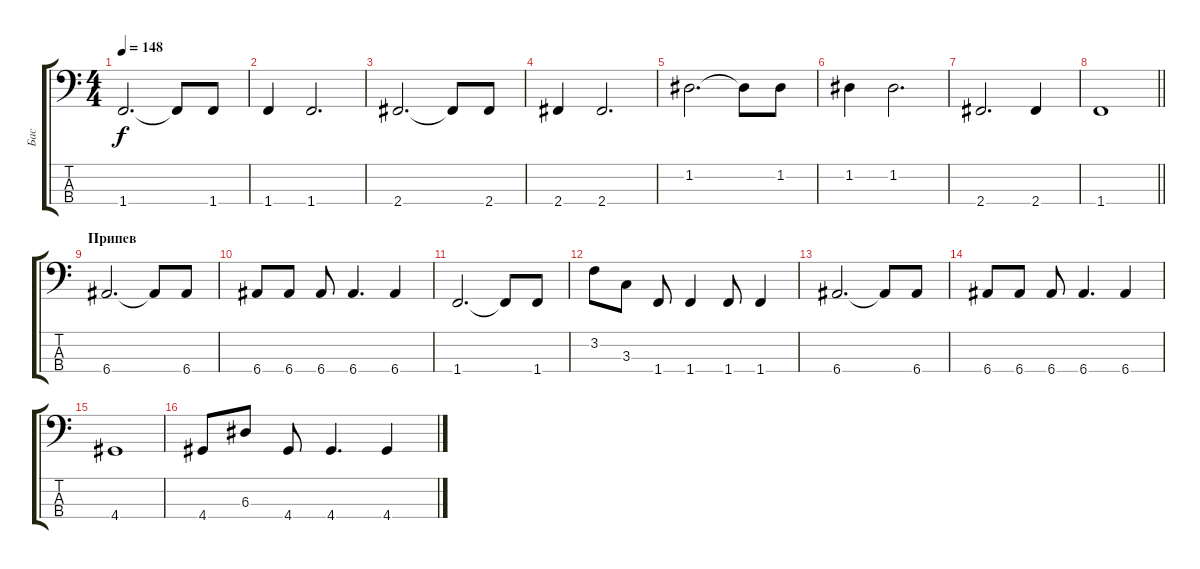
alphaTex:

\track ("Бас" "Бас") {instrument electricbassfinger}
\staff {score tabs}
\tuning (G2 D2 A1 E1) {hide}
\ts (4 4)
\tempo 148
\clef f4
\ks c
1.4.2{d dy f} 1.4{t}.8 1.4.8 |
1.4.4 1.4.2{d} |
2.4.2{d} 2.4{t}.8 2.4.8 |
2.4.4 2.4.2{d} |
1.2.2{d} 1.2{t}.8 1.2.8 |
1.2.4 1.2.2{d} |
2.4.2{d} 2.4.4 |
\barLineRight lightlight
1.4.1 |
\section ("" "Припев")
6.4.2{d} 6.4{t}.8 6.4.8 |
6.4.8 6.4.8 6.4.8 6.4.4{d} 6.4.4 |
1.4.2{d} 1.4{t}.8 1.4.8 |
3.2.8 3.3.8 1.4.8 1.4.4 1.4.8 1.4.4 |
6.4.2{d} 6.4{t}.8 6.4.8 |
6.4.8 6.4.8 6.4.8 6.4.4{d} 6.4.4 |
4.4.1 |
4.4.8 6.3.8 4.4.8 4.4.4{d} 4.4.4
